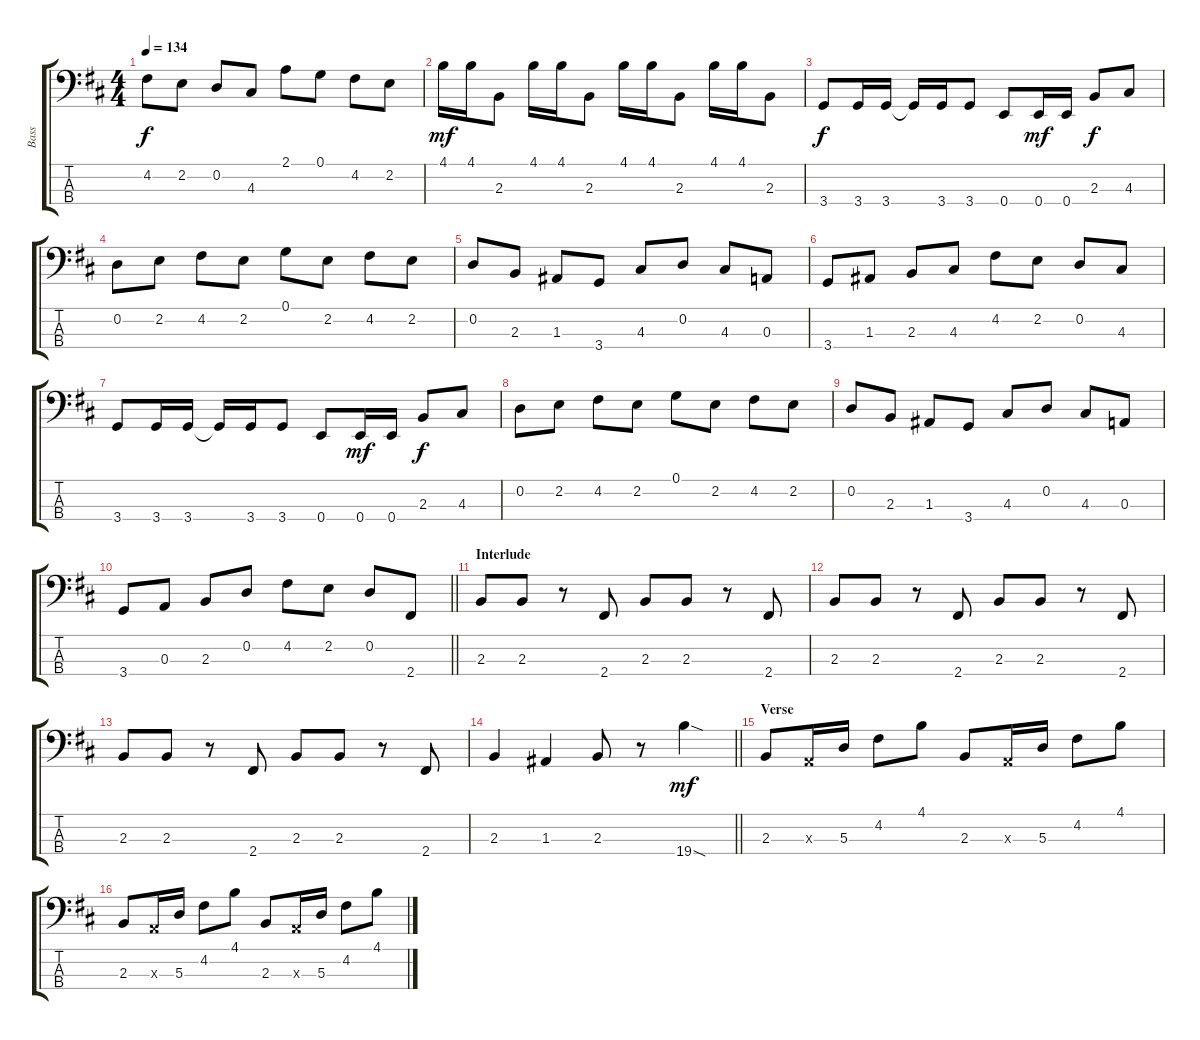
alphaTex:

\track ("Bass" "Bass") {instrument electricbassfinger}
\staff {score tabs}
\tuning (G2 D2 A1 E1) {hide}
\ts (4 4)
\tempo 134
\clef f4
\ks bminor
4.2.8{dy f} 2.2.8 0.2.8 4.3.8 2.1.8 0.1.8 4.2.8 2.2.8 |
4.1.16{dy mf} 4.1.16 2.3.8 4.1.16 4.1.16 2.3.8 4.1.16 4.1.16 2.3.8 4.1.16 4.1.16 2.3.8 |
3.4.8{dy f} 3.4.16 3.4.16 3.4{t}.16 3.4.16 3.4.8 0.4.8 0.4.16{dy mf} 0.4.16 2.3.8{dy f} 4.3.8 |
0.2.8 2.2.8 4.2.8 2.2.8 0.1.8 2.2.8 4.2.8 2.2.8 |
0.2.8 2.3.8 1.3.8 3.4.8 4.3.8 0.2.8 4.3.8 0.3.8 |
3.4.8 1.3.8 2.3.8 4.3.8 4.2.8 2.2.8 0.2.8 4.3.8 |
3.4.8 3.4.16 3.4.16 3.4{t}.16 3.4.16 3.4.8 0.4.8 0.4.16{dy mf} 0.4.16 2.3.8{dy f} 4.3.8 |
0.2.8 2.2.8 4.2.8 2.2.8 0.1.8 2.2.8 4.2.8 2.2.8 |
0.2.8 2.3.8 1.3.8 3.4.8 4.3.8 0.2.8 4.3.8 0.3.8 |
\barLineRight lightlight
3.4.8 0.3.8 2.3.8 0.2.8 4.2.8 2.2.8 0.2.8 2.4.8 |
\section ("" "Interlude")
2.3.8 2.3.8 r.8 2.4.8 2.3.8 2.3.8 r.8 2.4.8 |
2.3.8 2.3.8 r.8 2.4.8 2.3.8 2.3.8 r.8 2.4.8 |
2.3.8 2.3.8 r.8 2.4.8 2.3.8 2.3.8 r.8 2.4.8 |
\barLineRight lightlight
2.3.4 1.3.4 2.3.8 r.8 19.4{sod}.4{dy mf} |
\section ("" "Verse")
2.3.8 0.3{x}.16 5.3.16 4.2.8 4.1.8 2.3.8 0.3{x}.16 5.3.16 4.2.8 4.1.8 |
2.3.8 0.3{x}.16 5.3.16 4.2.8 4.1.8 2.3.8 0.3{x}.16 5.3.16 4.2.8 4.1.8
